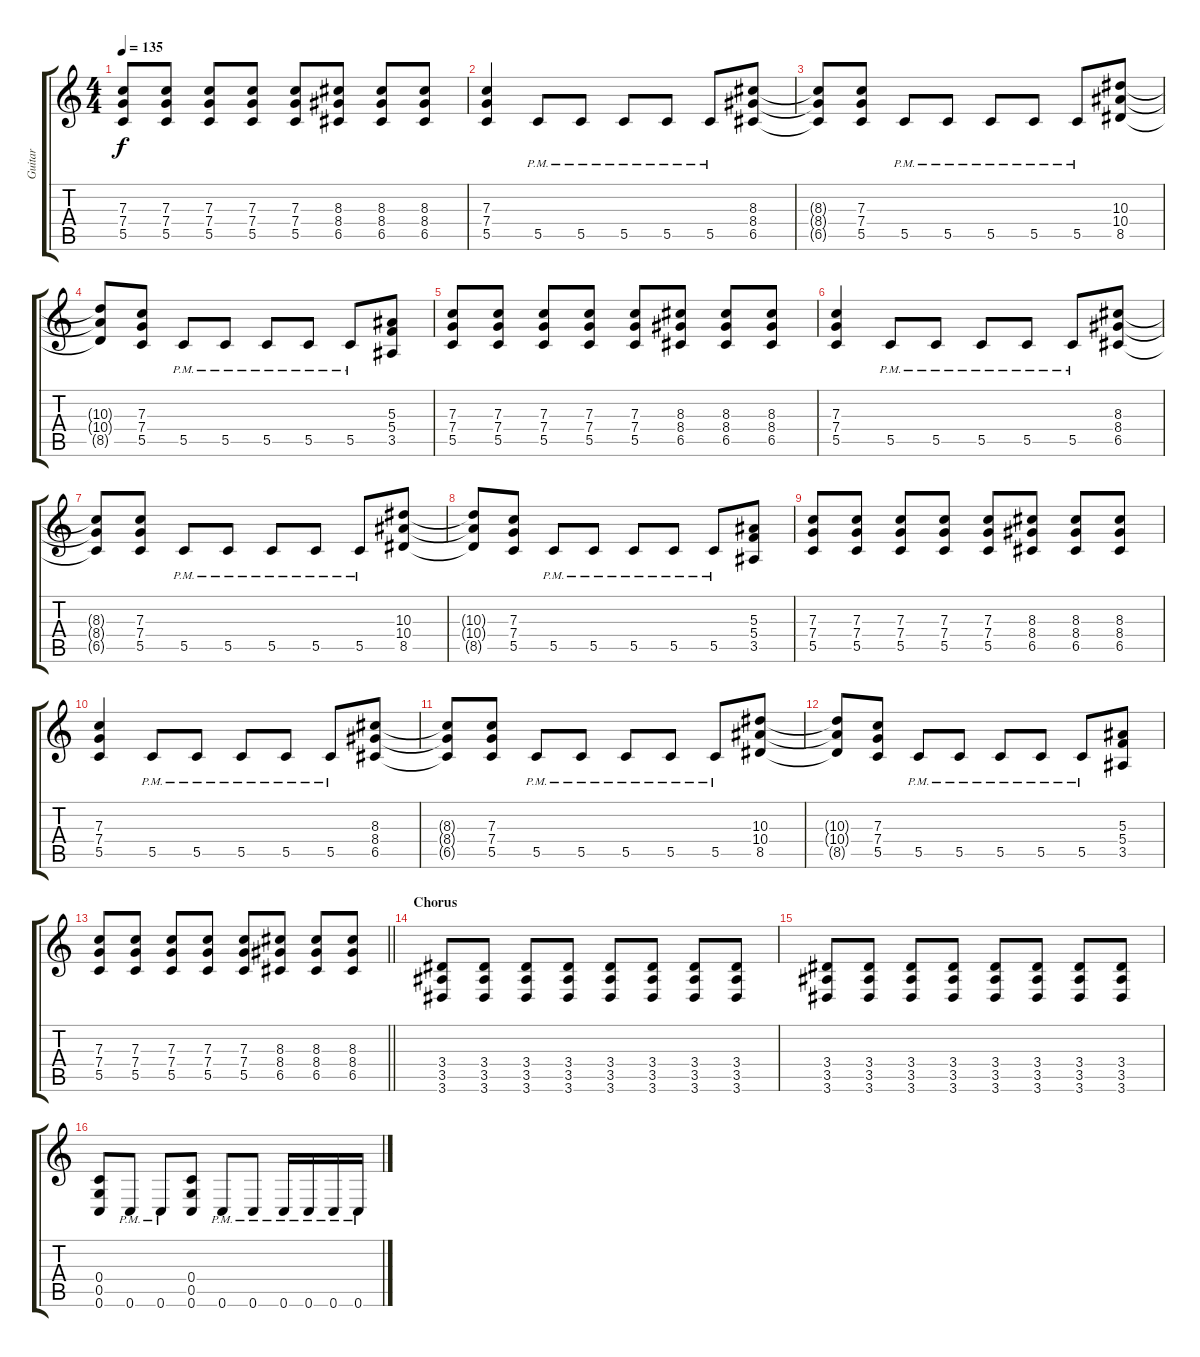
\track ("Guitar" "Guitar") {instrument distortionguitar}
\staff {score tabs}
\tuning (D4 A3 F3 C3 G2 C2) {hide}
\ts (4 4)
\tempo 135
\clef g2
\ks c
(7.3 7.4 5.5).8{dy f} (7.3 7.4 5.5).8 (7.3 7.4 5.5).8 (7.3 7.4 5.5).8 (7.3 7.4 5.5).8 (8.3 8.4 6.5).8 (8.3 8.4 6.5).8 (8.3 8.4 6.5).8 |
(7.3 7.4 5.5).4 5.5{pm}.8 5.5{pm}.8 5.5{pm}.8 5.5{pm}.8 5.5{pm}.8 (8.3 8.4 6.5).8 |
(8.3{t} 8.4{t} 6.5{t}).8 (7.3 7.4 5.5).8 5.5{pm}.8 5.5{pm}.8 5.5{pm}.8 5.5{pm}.8 5.5{pm}.8 (10.3 10.4 8.5).8 |
(10.3{t} 10.4{t} 8.5{t}).8 (7.3 7.4 5.5).8 5.5{pm}.8 5.5{pm}.8 5.5{pm}.8 5.5{pm}.8 5.5{pm}.8 (5.3 5.4 3.5).8 |
(7.3 7.4 5.5).8 (7.3 7.4 5.5).8 (7.3 7.4 5.5).8 (7.3 7.4 5.5).8 (7.3 7.4 5.5).8 (8.3 8.4 6.5).8 (8.3 8.4 6.5).8 (8.3 8.4 6.5).8 |
(7.3 7.4 5.5).4 5.5{pm}.8 5.5{pm}.8 5.5{pm}.8 5.5{pm}.8 5.5{pm}.8 (8.3 8.4 6.5).8 |
(8.3{t} 8.4{t} 6.5{t}).8 (7.3 7.4 5.5).8 5.5{pm}.8 5.5{pm}.8 5.5{pm}.8 5.5{pm}.8 5.5{pm}.8 (10.3 10.4 8.5).8 |
(10.3{t} 10.4{t} 8.5{t}).8 (7.3 7.4 5.5).8 5.5{pm}.8 5.5{pm}.8 5.5{pm}.8 5.5{pm}.8 5.5{pm}.8 (5.3 5.4 3.5).8 |
(7.3 7.4 5.5).8 (7.3 7.4 5.5).8 (7.3 7.4 5.5).8 (7.3 7.4 5.5).8 (7.3 7.4 5.5).8 (8.3 8.4 6.5).8 (8.3 8.4 6.5).8 (8.3 8.4 6.5).8 |
(7.3 7.4 5.5).4 5.5{pm}.8 5.5{pm}.8 5.5{pm}.8 5.5{pm}.8 5.5{pm}.8 (8.3 8.4 6.5).8 |
(8.3{t} 8.4{t} 6.5{t}).8 (7.3 7.4 5.5).8 5.5{pm}.8 5.5{pm}.8 5.5{pm}.8 5.5{pm}.8 5.5{pm}.8 (10.3 10.4 8.5).8 |
(10.3{t} 10.4{t} 8.5{t}).8 (7.3 7.4 5.5).8 5.5{pm}.8 5.5{pm}.8 5.5{pm}.8 5.5{pm}.8 5.5{pm}.8 (5.3 5.4 3.5).8 |
\barLineRight lightlight
(7.3 7.4 5.5).8 (7.3 7.4 5.5).8 (7.3 7.4 5.5).8 (7.3 7.4 5.5).8 (7.3 7.4 5.5).8 (8.3 8.4 6.5).8 (8.3 8.4 6.5).8 (8.3 8.4 6.5).8 |
\section ("" "Chorus")
(3.4 3.5 3.6).8 (3.4 3.5 3.6).8 (3.4 3.5 3.6).8 (3.4 3.5 3.6).8 (3.4 3.5 3.6).8 (3.4 3.5 3.6).8 (3.4 3.5 3.6).8 (3.4 3.5 3.6).8 |
(3.4 3.5 3.6).8 (3.4 3.5 3.6).8 (3.4 3.5 3.6).8 (3.4 3.5 3.6).8 (3.4 3.5 3.6).8 (3.4 3.5 3.6).8 (3.4 3.5 3.6).8 (3.4 3.5 3.6).8 |
(0.4 0.5 0.6).8 0.6{pm}.8 0.6{pm}.8 (0.4 0.5 0.6).8 0.6{pm}.8 0.6{pm}.8 0.6{pm}.16 0.6{pm}.16 0.6{pm}.16 0.6{pm}.16
